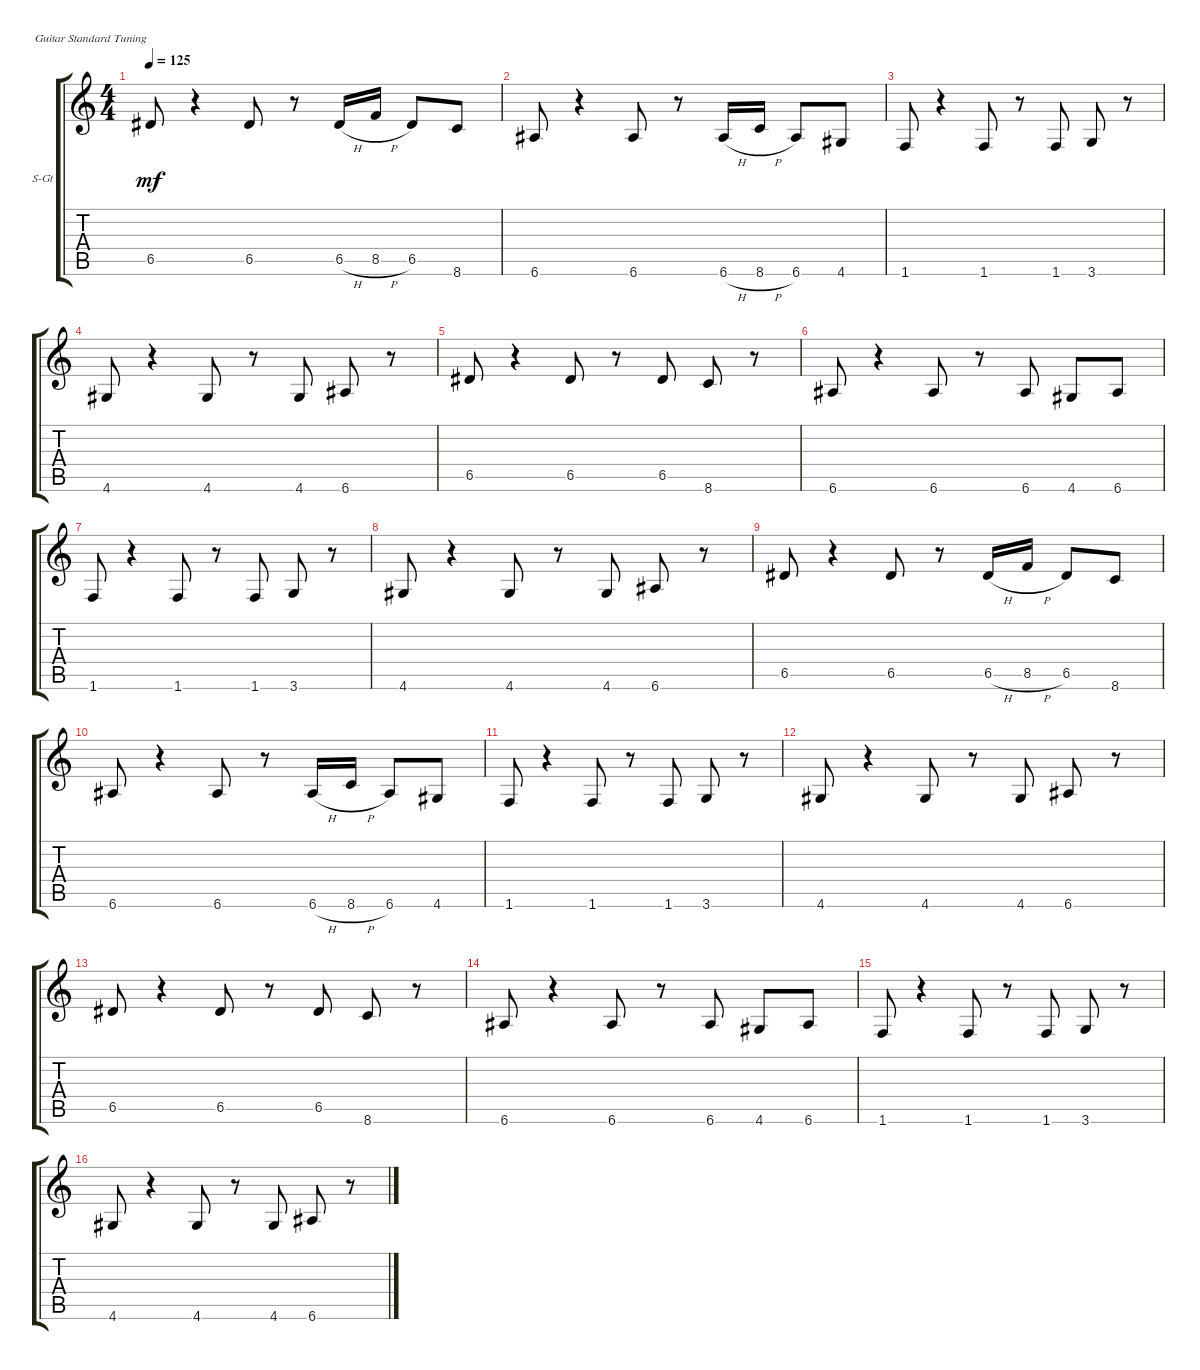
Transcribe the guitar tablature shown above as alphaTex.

\defaultSystemsLayout 4
\bracketExtendMode groupsimilarinstruments
\firstSystemTrackNameOrientation horizontal
\otherSystemsTrackNameOrientation horizontal
\track ("Steel Guitar" "S-Gt") {instrument acousticguitarsteel}
\staff {score tabs}
\tuning (E4 B3 G3 D3 A2 E2)
\ts (4 4)
\tempo 125
\clef g2
\ks c
6.5.8{dy mf} r.4 6.5.8 r.8 6.5{h}.16 8.5{h}.16 6.5.8 8.6.8 |
6.6.8 r.4 6.6.8 r.8 6.6{h}.16 8.6{h}.16 6.6.8 4.6.8 |
1.6.8 r.4 1.6.8 r.8 1.6.8 3.6.8 r.8 |
4.6.8 r.4 4.6.8 r.8 4.6.8 6.6.8 r.8 |
6.5.8 r.4 6.5.8 r.8 6.5.8 8.6.8 r.8 |
6.6.8 r.4 6.6.8 r.8 6.6.8 4.6.8 6.6.8 |
1.6.8 r.4 1.6.8 r.8 1.6.8 3.6.8 r.8 |
4.6.8 r.4 4.6.8 r.8 4.6.8 6.6.8 r.8 |
6.5.8 r.4 6.5.8 r.8 6.5{h}.16 8.5{h}.16 6.5.8 8.6.8 |
6.6.8 r.4 6.6.8 r.8 6.6{h}.16 8.6{h}.16 6.6.8 4.6.8 |
1.6.8 r.4 1.6.8 r.8 1.6.8 3.6.8 r.8 |
4.6.8 r.4 4.6.8 r.8 4.6.8 6.6.8 r.8 |
6.5.8 r.4 6.5.8 r.8 6.5.8 8.6.8 r.8 |
6.6.8 r.4 6.6.8 r.8 6.6.8 4.6.8 6.6.8 |
1.6.8 r.4 1.6.8 r.8 1.6.8 3.6.8 r.8 |
4.6.8 r.4 4.6.8 r.8 4.6.8 6.6.8 r.8
